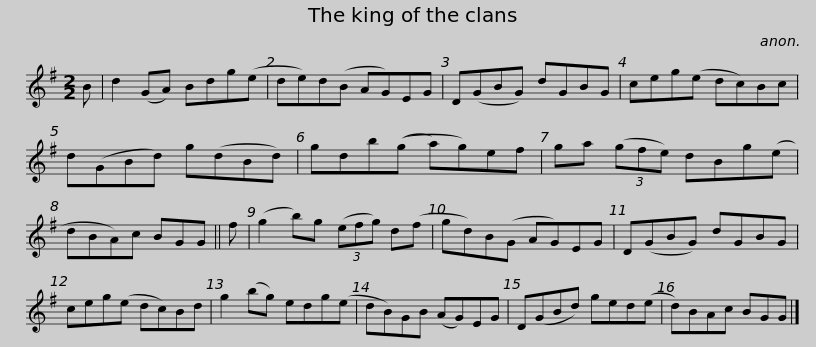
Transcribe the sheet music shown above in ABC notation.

X:1
L:1/8
M:2/2
I:linebreak $
K:G
V:1 treble
V:1
 B | d2 (GA) Bdg(e | de)d(B AG)EG | D(GBG) dGBG | ceg(e dc)Bc | %5
 d(GBd) g(dBd) |$ gdb((g a)g)ef | ga (3(gfe) dBg(e | dBA)c BGG || f | %10
 (g2 b)g (3(efg) d(f | gd)B(G AG)EG |$ D(GBG) dGBG | ceg(e dc)Bd | g2 (bg) edg(e | %15
 dB)GB (AG)EG | D(GBd) ged(e | d)BAc BGG |] %18
